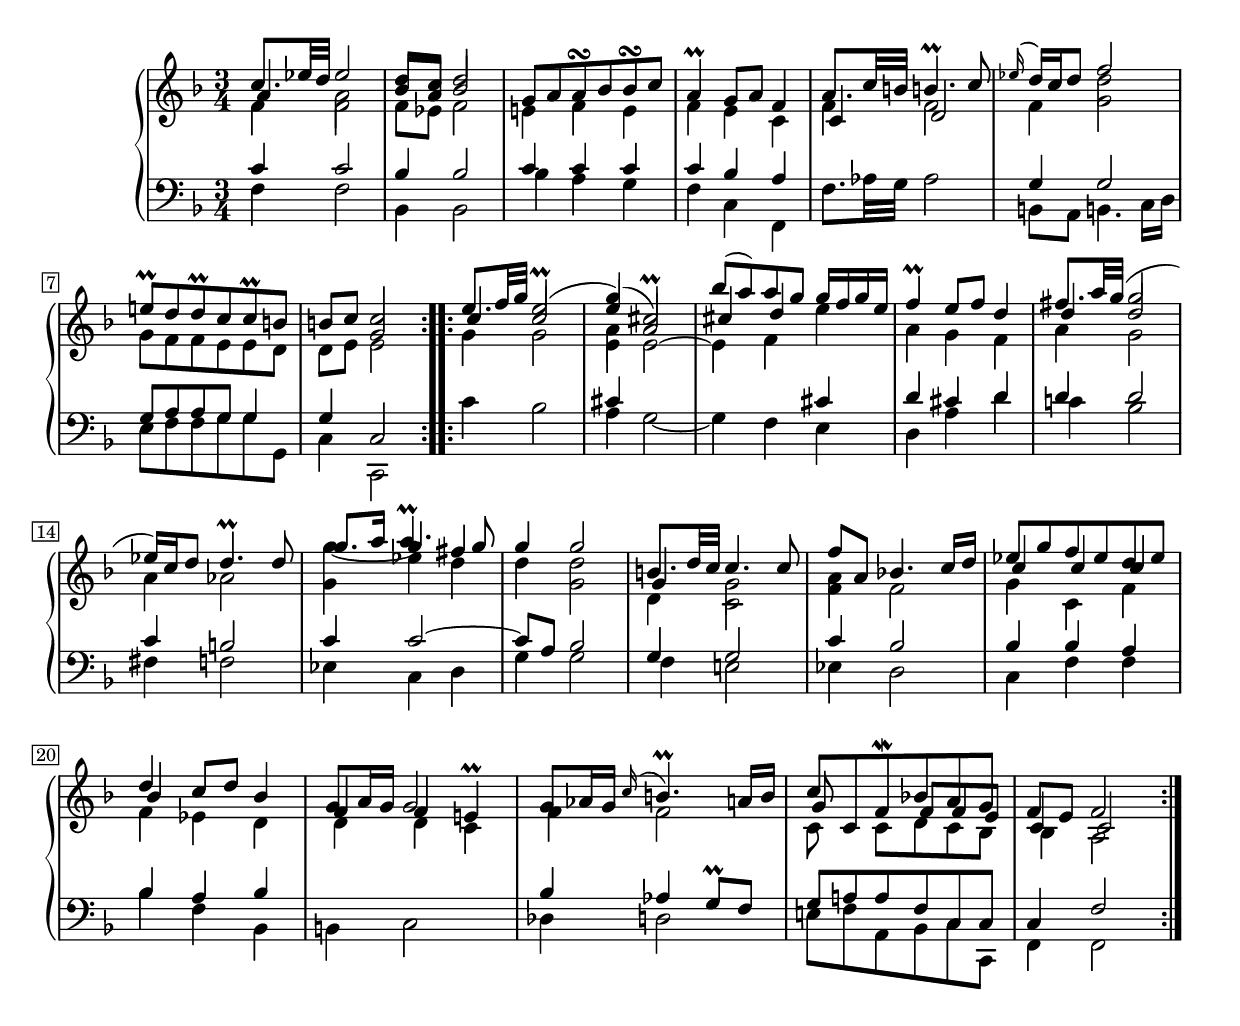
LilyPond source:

Global = {
  \key f \major
  \time 3/4
  \include "../global.ly"
}

Upper = \relative c'' {
  \clef treble
  \Global
  \label #'SuiteIVSarabande
  \repeat volta 2 {
    << { c8. ees32 d  ees2 }
        \\ { \once \stemUp \override NoteColumn.force-hshift = #0.4 a,4
	     \override NoteColumn.force-hshift = #0 a2 }
	\\ { \stemDown \override NoteColumn.force-hshift = #0 f4  f2 } >>
  | << { d'8 c d2 } \\ { \stemUp bes8 a bes2 } \\ { \stemDown f8 ees f2 } >>
  | << { g8 a a\turn bes bes\turn c } \\ { e,!4 f e } >>
  | << { a4\prall g8 a f4 } \\ { f4 e c } >>
  %5
  | << { a'8. c32 b!  b!4.\prall c8 } \\ { f,4 f2 } \\ { c4 d2 } >>
  | << { \appoggiatura ees'16 d16 c d8  << f2 \\ d2 >> } \\ { f,4 g2 } >>
  | << { e'!8\prall d d\prall c c\prall b! } \\ { g8 f f e e d } >>
  | << { b'!8 c c2 } \\ { d,8 e << g2 \\ e2 >> } >>
  }
  \repeat volta 2 {
  | << { e'8. f32 g  e2\prall( }
         \\ { \once \stemUp \override NoteColumn.force-hshift = #0.4 c4
	      \override NoteColumn.force-hshift = #0 \stemUp c2 }
	 \\ { \stemDown g4  g2 } >>
  %10
  | << g'4)( \\ \stemUp e \\ \stemDown a, \\ e >>  << cis'2)\prall \\ \stemUp a2 \\ \stemDown e2~ >>
  | << { bes''8( a) a g g16 f g e }
        \\ { \once \stemUp \override NoteColumn.force-hshift = #0.4 cis4
	     \once \stemUp d \override NoteColumn.force-hshift = #0 e }
        \\ { \stemDown e,4 f } >>
  | << { f'4\prall e8 f d4 } \\ { a4 g f } >>
  | << { fis'8. a32 g  (g2 }
       \\ { \once \stemUp \override NoteColumn.force-hshift = #0.4 d4
            \once \stemUp \override NoteColumn.force-hshift = #0 d2 }
       \\ { \stemDown a4  g2 } >>
  | << { ees'16) c d8 d4.\prall d8 } \\ { a4 aes2 } >>
  %15
  | << { \override NoteColumn.force-hshift = #0.8 g'8. a16 }
       \\ { < g~ g, >4 } >>
    << { \override NoteColumn.force-hshift = #-0.6 a4.\prall
         \override NoteColumn.force-hshift = #0 g8 }
       \\ { \stemUp g4 fis }
       \\ { \stemDown ees4 d } >>
  | << { g4 g2 } \\ { d4 < d g, >2 } >>
  | << { b!8. d32 c  c4. c8 }
        \\ { \once \stemUp \override NoteColumn.force-hshift = #0.4 g4
             \override NoteColumn.force-hshift = #0 g2 }
        \\ { \stemDown \override NoteColumn.force-hshift = #0 d4 c2 } >>
  | << { f'8 a, bes4. c16 d } \\ { <a f>4 f2 } >>
  | << { ees'8 g f ees d ees }
       \\ { \stemUp \override NoteColumn.force-hshift = #0.4 c4 c \override NoteColumn.force-hshift = #0.6 c }
       \\ { \stemDown g4 c, f } >>
  %20
  | << d'4 \\ \stemUp bes \\ \stemDown f >>
    << { c'8 d bes4 } \\ { \override NoteColumn.force-hshift = #0 ees,4 d } >>
  | << { g8 a16 g }
       \\ \once \override NoteColumn.force-hshift = #0.6 \stemUp f4
       \\ \once \override NoteColumn.force-hshift = #0.6 \stemDown d4 >>
    << g2
       \\ { \once \override NoteColumn.force-hshift = #0.8 \stemUp f4 e! }
       \\ { \once \override NoteColumn.force-hshift = #0.8 \stemDown d4 c }\prall >>
  | << { g'8 aes16 g  \appoggiatura c16 b!4.\prall a16 b }
       \\ { \once \override NoteColumn.force-hshift = #0.6 f4 f2 } >>
  | << { c'8 c, f\mordent bes a g }
       \\ { \stemUp \override NoteColumn.force-hshift = #0.4 g8 s s f f e }
       \\ { \stemDown c8 s c d c bes } >>
  | << { f'8 e f2 } \\ { \stemUp \once \override NoteColumn.force-hshift = #0.2 c4 c2 }
       \\ { \stemDown \once \override NoteColumn.force-hshift = #1 bes4 a2 } >>
  }
}

Lower = \relative c {
  \clef bass
  \Global
  \repeat volta 2 {
    << { c'4 c2 } \\ { f,4 f2 } >>
  | << { bes4 bes2 } \\ { bes,4 bes2 } >>
  | << { c'4 c c } \\ { bes4 a g } >>
  | << { c4 bes a } \\ { f4 c f, } >>
  %5
  | f'8. aes32 g  aes2
  | << { g4 g2 } \\ { b,!8 a b!4. c16 d } >>
  | << { g8 a a g g4 } \\ { e8 f f g g g, } >>
  | << { g'4 c,2 } \\ { c4 c,2 } >>
  }
  \repeat volta 2 {
  | c''4 bes2
  %10
  | << cis4 \\ { a4 g2~ } >>
  | << { } \\ g4 >> f << cis' \\ e, >>
  | << { d'4 cis d } \\ { d, a' d } >>
  | << d4 \\ c!4 >>  << d2 \\ bes2 >>
  | << c4 \\ fis,4 >>  << b!2 \\ f!2 >>
  %15
  | << c'4 \\ ees,4 >>  << c'2~ \\ { c,4 d4 } >>
  | << { c'8 a bes2 } \\ { g4 g2 } >>
  | << { g4 g2 } \\ { f4 e!2 } >>
  | << { c'4 bes2 } \\ { ees,4 d2 } >>
  | << { bes'4 bes a } \\ { c,4 f f } >>
  %20
  | << { bes4 a bes } \\ { bes4 f bes, } >>
  | \stemDown b!4 c2
  | << { bes'4 aes g8\prall f } \\ { des4 d!2 } >>
  | << { g8 a a f c c } \\ { e!8 f a, bes c c, } >>
  | << { c'4 f2 } \\ { f,4 f2 } >>
  }
}

\score {
  \new PianoStaff
  <<
    \accidentalStyle Score.piano
    \context Staff = "upper" <<
      \set Staff.midiInstrument = #"acoustic grand"
      \Global
      \clef treble
      \Upper
    >>
    \context Staff = "lower" <<
      \set Staff.midiInstrument = #"acoustic grand"
      \Global
      \clef bass
      \Lower
    >>
  >>
  \header {
    title = "Sarabande"
  }
  \layout {
    \context {
      \PianoStaff
      \override Parentheses.font-size = #-2
      \override TextScript.font-shape = #'italic
      \override TextScript.font-size = #-1
    }
  }
  \midi {
    \tempo 4 = 50
  }
}
